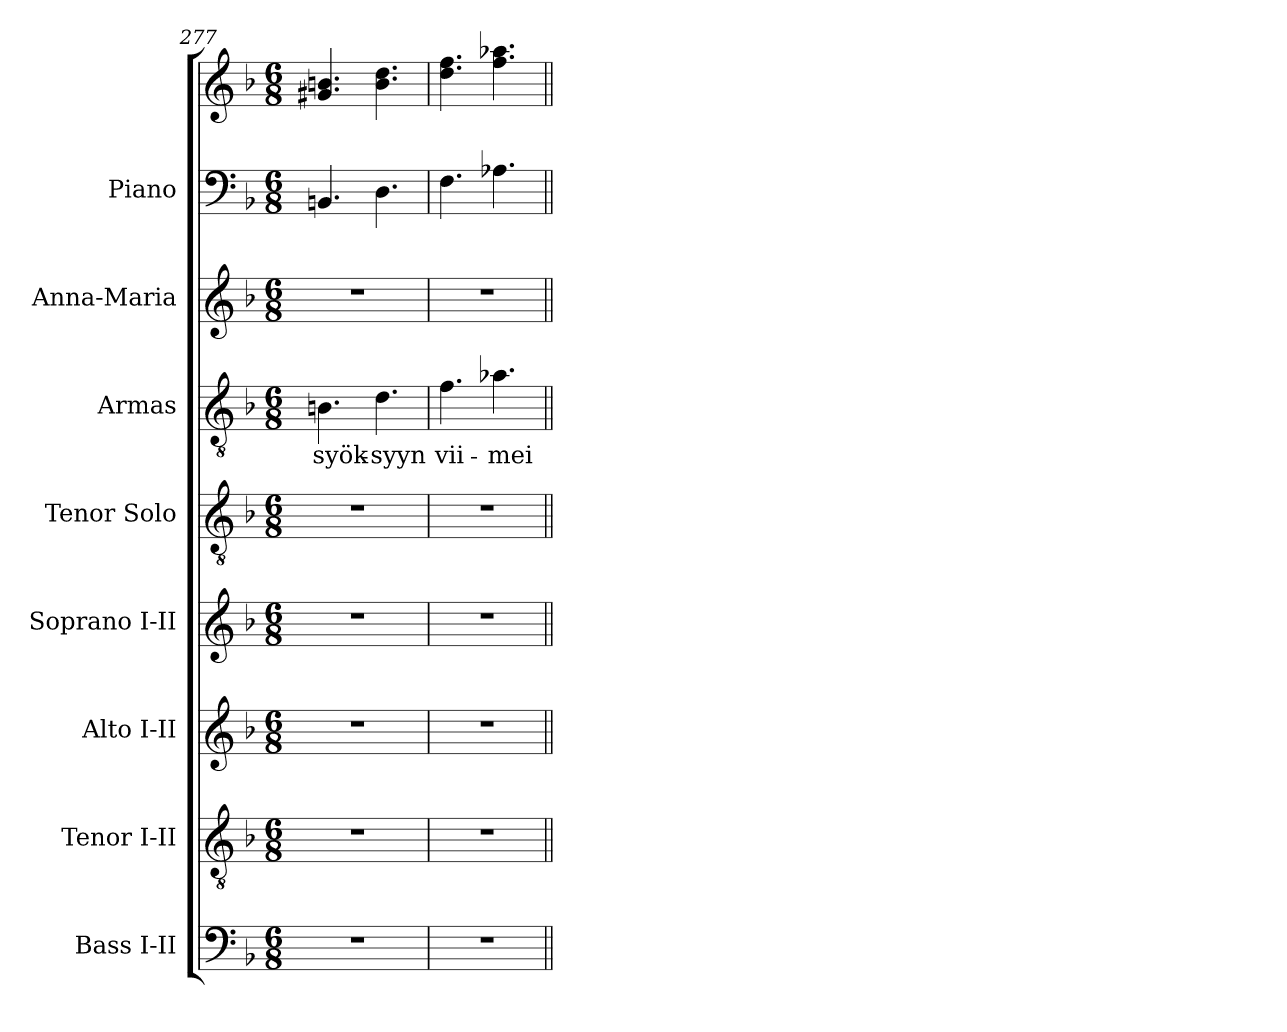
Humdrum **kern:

**kern	**kern	**kern	**kern	**kern	**kern	**text	**kern	**kern	**kern
*part8	*part7	*part6	*part5	*part4	*part3	*part3	*part2	*part1	*part1
*staff9	*staff8	*staff7	*staff6	*staff5	*staff4	*staff4	*staff3	*staff2	*staff1
*I"Bass I-II	*I"Tenor I-II	*I"Alto I-II	*I"Soprano I-II	*I"Tenor Solo	*I"Armas	*	*I"Anna-Maria	*I"Piano	*
*I'B.	*I'T.	*I'A.	*I'S.	*I'T. Solo	*I'Armas	*	*I'A-M	*I'Pno.	*
*clefF4	*clefGv2	*clefG2	*clefG2	*clefGv2	*clefGv2	*	*clefG2	*clefF4	*clefG2
*	*ITrd7c12	*	*	*ITrd7c12	*ITrd7c12	*	*	*	*
*k[b-]	*k[b-]	*k[b-]	*k[b-]	*k[b-]	*k[b-]	*	*k[b-]	*k[b-]	*k[b-]
*F:	*F:	*F:	*F:	*F:	*F:	*	*F:	*F:	*F:
*M6/8	*M6/8	*M6/8	*M6/8	*M6/8	*M6/8	*	*M6/8	*M6/8	*M6/8
=277	=277	=277	=277	=277	=277	=277	=277	=277	=277
!LO:N:vis=1	!LO:N:vis=1	!LO:N:vis=1	!LO:N:vis=1	!LO:N:vis=1	!	!	!	!	!
!	!	!	!	!	!	!LO:LY:b:color=#000000	!LO:N:vis=1	!	!
2.r	2.r	2.r	2.r	2.r	4.BBni\	syök-	2.r	4.BBni/	4.g#Xi/ 4.bni
!	!	!	!	!	!	!LO:LY:b:color=#000000	!	!	!
.	.	.	.	.	4.Di\	-syyn	.	4.Di\	4.bi\ 4.ddi
=278	=278	=278	=278	=278	=278	=278	=278	=278	=278
!LO:N:vis=1	!LO:N:vis=1	!LO:N:vis=1	!LO:N:vis=1	!LO:N:vis=1	!	!	!	!	!
!	!	!	!	!	!	!LO:LY:b:color=#000000	!LO:N:vis=1	!	!
2.r	2.r	2.r	2.r	2.r	4.Fi\	vii-	2.r	4.Fi\	4.ddi\ 4.ffi
!	!	!	!	!	!	!LO:LY:b:color=#000000	!	!	!
.	.	.	.	.	4.A-Xi\	-mei-	.	4.A-Xi\	4.ffi\ 4.aa-Xi
=||	=||	=||	=||	=||	=||	=||	=||	=||	=||
*-	*-	*-	*-	*-	*-	*-	*-	*-	*-
